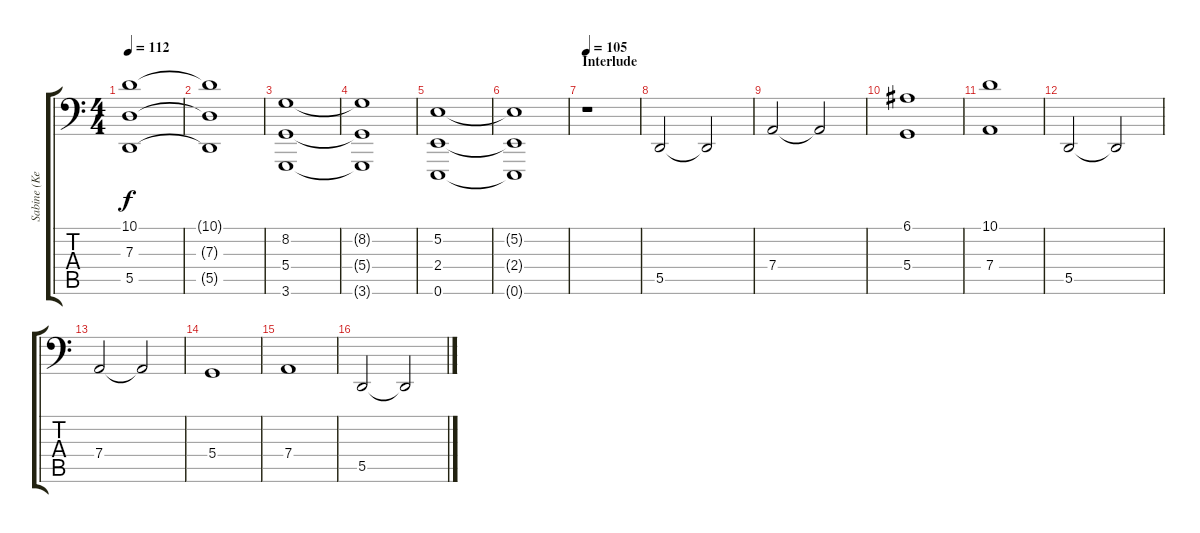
\track ("Sabine (KeybLow)" "Sabine (Ke") {instrument stringensemble1}
\staff {score tabs}
\tuning (E3 B2 G2 D2 A1 E1) {hide}
\ts (4 4)
\tempo 112
\clef f4
\ks c
(10.1 7.3 5.5).1{dy f} |
(10.1{t} 7.3{t} 5.5{t}).1 |
(8.2 5.4 3.6).1 |
(8.2{t} 5.4{t} 3.6{t}).1 |
(5.2 2.4 0.6).1 |
(5.2{t} 2.4{t} 0.6{t}).1 |
\section ("" "Interlude")
\tempo 105
r.1 |
5.5.2 5.5{t}.2 |
7.4.2 7.4{t}.2 |
(6.1 5.4).1 |
(10.1 7.4).1 |
5.5.2 5.5{t}.2 |
7.4.2 7.4{t}.2 |
5.4.1 |
7.4.1 |
5.5.2 5.5{t}.2
